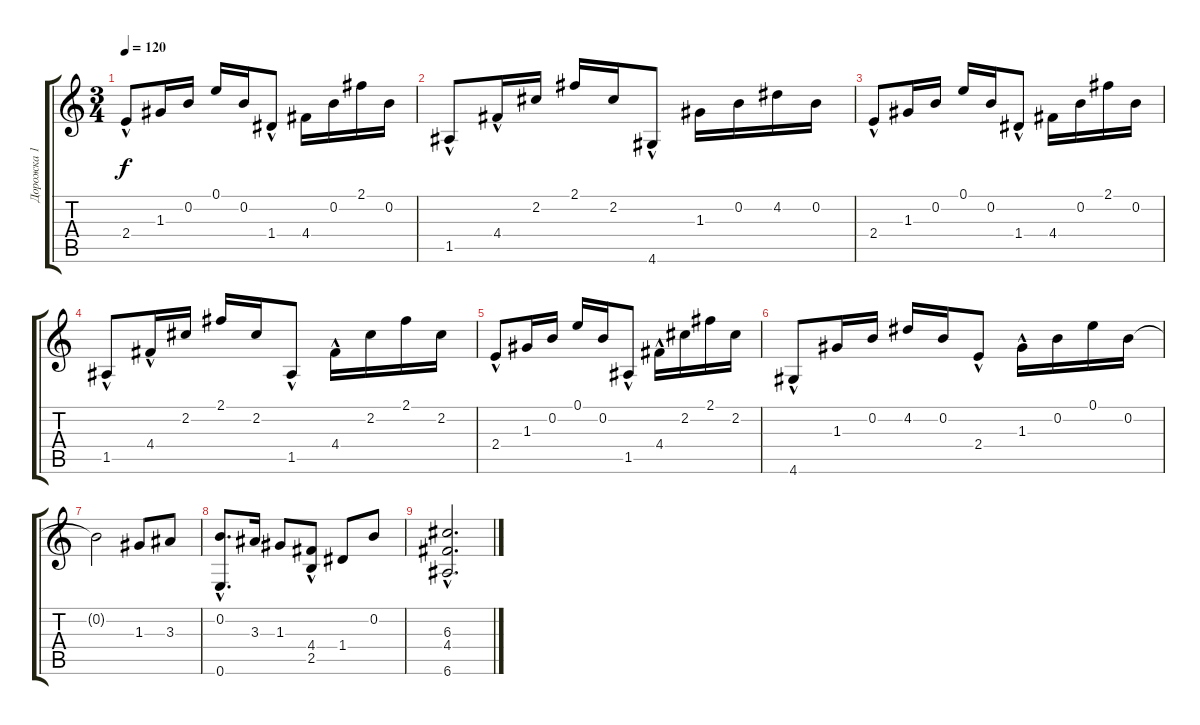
\track ("Дорожка 1" "Дорожка 1") {instrument acousticguitarnylon}
\staff {score tabs}
\tuning (E4 B3 G3 D3 A2 E2) {hide}
\ts (3 4)
\tempo 120
\clef g2
\ks c
2.4{hac}.8{dy f} 1.3.16 0.2.16 0.1.16 0.2.16 1.4{hac}.8 4.4.16 0.2.16 2.1.16 0.2.16 |
1.5{hac}.8 4.4{hac}.16 2.2.16 2.1.16 2.2.16 4.6{hac}.8 1.3.16 0.2.16 4.2.16 0.2.16 |
2.4{hac}.8 1.3.16 0.2.16 0.1.16 0.2.16 1.4{hac}.8 4.4.16 0.2.16 2.1.16 0.2.16 |
1.5{hac}.8 4.4{hac}.16 2.2.16 2.1.16 2.2.16 1.5{hac}.8 4.4{hac}.16 2.2.16 2.1.16 2.2.16 |
2.4{hac}.8 1.3.16 0.2.16 0.1.16 0.2.16 1.5{hac}.8 4.4{hac}.16 2.2.16 2.1.16 2.2.16 |
4.6{hac}.8 1.3.16 0.2.16 4.2.16 0.2.16 2.4{hac}.8 1.3{hac}.16 0.2.16 0.1.16 0.2.16 |
0.2{t}.2 1.3.8 3.3.8 |
(0.2{hac} 0.6{hac}).8{d} 3.3.16 1.3.8 (4.4{hac} 2.5{hac}).8 1.4.8 0.2.8 |
(6.3{hac} 4.4{hac} 6.6{hac}).2{d}
